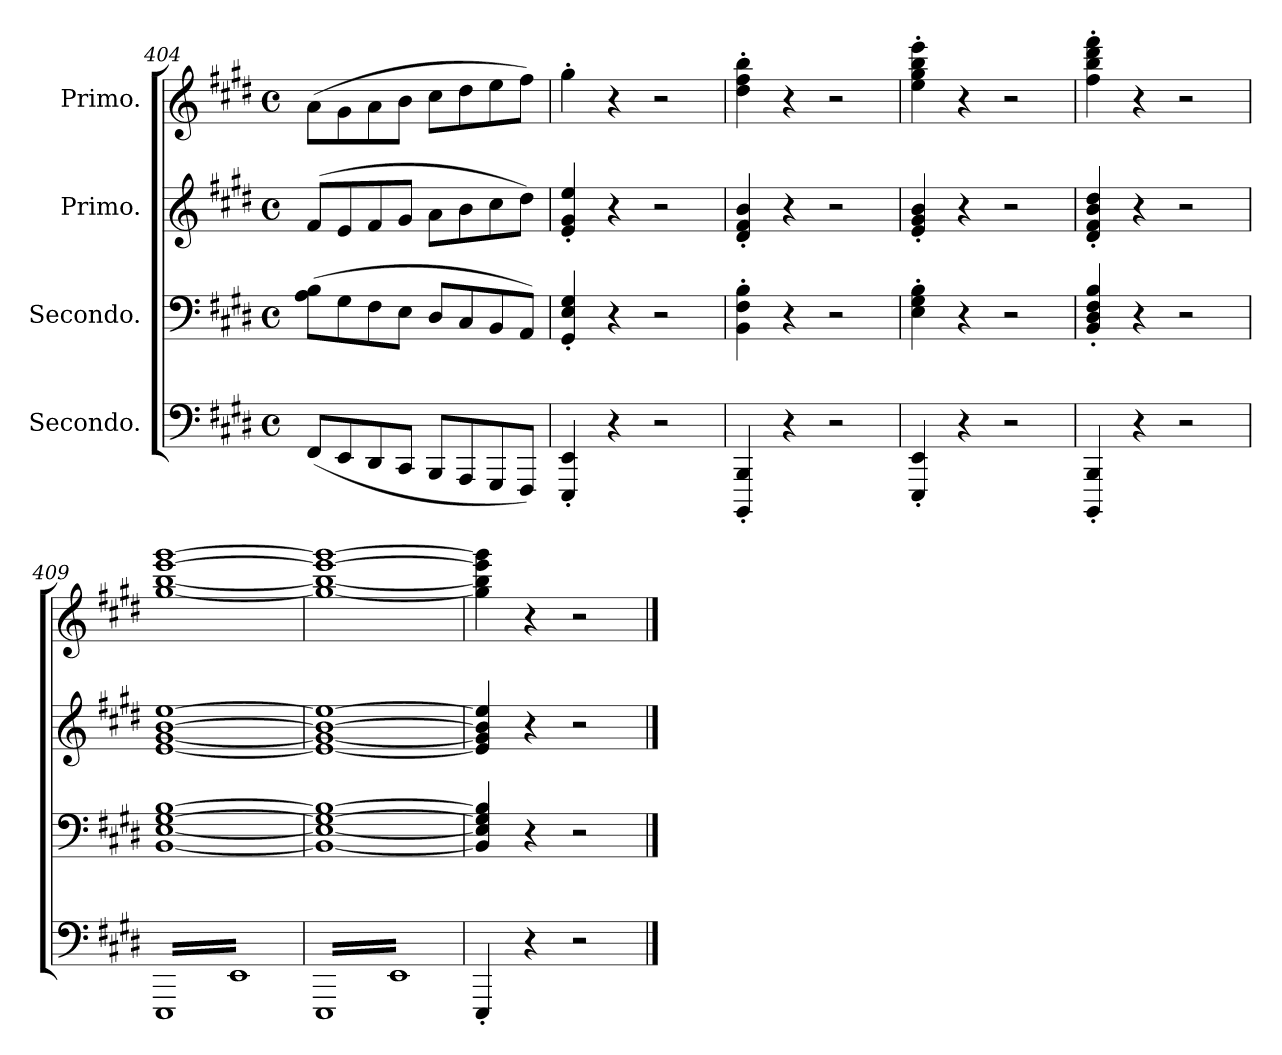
**kern	**kern	**kern	**kern
*part4	*part3	*part2	*part1
*staff4	*staff3	*staff2	*staff1
*I"Secondo.	*I"Secondo.	*I"Primo.	*I"Primo.
*clefF4	*clefF4	*clefG2	*clefG2
*k[f#c#g#d#]	*k[f#c#g#d#]	*k[f#c#g#d#]	*k[f#c#g#d#]
*M4/4	*M4/4	*M4/4	*M4/4
*met(c)	*met(c)	*met(c)	*met(c)
=404	=404	=404	=404
(8FF#/L	(8A\ 8B\L	(8f#/L	(8a\L
8EE/	8G#\	8e/	8g#\
8DD#/	8F#\	8f#/	8a\
8CC#/J	8E\J	8g#/J	8b\J
8BBB/L	8D#/L	8a\L	8cc#\L
8AAA/	8C#/	8b\	8dd#\
8GGG#/	8BB/	8cc#\	8ee\
8FFF#/J)	8AA/J)	8dd#\J)	8ff#\J)
=405	=405	=405	=405
4EEE'>/ 4EE'>/	4GG#'>/ 4E'>/ 4G#'>/	4e'>/ 4g#'>/ 4ee'>/	4gg#'\
4r	4r	4r	4r
2r	2r	2r	2r
=406	=406	=406	=406
4BBBB'>/ 4BBB'>/	4BB'\ 4F#'\ 4B'\	4d#'>/ 4f#'>/ 4b'>/	4dd#'\ 4ff#'\ 4bb'\
4r	4r	4r	4r
2r	2r	2r	2r
=407	=407	=407	=407
4EEE'>/ 4EE'>/	4E'\ 4G#'\ 4B'\	4e'>/ 4g#'>/ 4b'>/	4ee'\ 4gg#'\ 4bb'\ 4eee'\
4r	4r	4r	4r
2r	2r	2r	2r
=408	=408	=408	=408
4BBBB'>/ 4BBB'>/	4BB'>/ 4D#'>/ 4F#'>/ 4B'>/	4d#'>/ 4f#'>/ 4b'>/ 4dd#'>/	4ff#'\ 4bb'\ 4ddd#'\ 4fff#'\
4r	4r	4r	4r
2r	2r	2r	2r
=409	=409	=409	=409
*tremolo	*	*	*
16EEE/LL	[>1BB [>1E [1G# [1B	[>1e [>1g# [1b [1ee	[>1gg# [>1bb [1eee [1ggg#
16EE/	.	.	.
16EEE/	.	.	.
16EE/	.	.	.
16EEE/	.	.	.
16EE/	.	.	.
16EEE/	.	.	.
16EE/	.	.	.
16EEE/	.	.	.
16EE/	.	.	.
16EEE/	.	.	.
16EE/	.	.	.
16EEE/	.	.	.
16EE/	.	.	.
16EEE/	.	.	.
16EE/JJ	.	.	.
=410	=410	=410	=410
16EEE/LL	1BB_ 1E_ 1G#_ 1B_	1e_ 1g#_ 1b_ 1ee_	1gg#_ 1bb_ 1eee_ 1ggg#_
16EE/	.	.	.
16EEE/	.	.	.
16EE/	.	.	.
16EEE/	.	.	.
16EE/	.	.	.
16EEE/	.	.	.
16EE/	.	.	.
16EEE/	.	.	.
16EE/	.	.	.
16EEE/	.	.	.
16EE/	.	.	.
16EEE/	.	.	.
16EE/	.	.	.
16EEE/	.	.	.
16EE/JJ	.	.	.
*Xtremolo	*	*	*
=411	=411	=411	=411
4EEE'>/	4BB]/ 4E]/ 4G#]/ 4B]/	4e]/ 4g#]/ 4b]/ 4ee]/	4gg#]\ 4bb]\ 4eee]\ 4ggg#]\
.	.	.	.
.	.	.	.
.	.	.	.
4r	4r	4r	4r
.	.	.	.
.	.	.	.
.	.	.	.
2r	2r	2r	2r
==	==	==	==
*-	*-	*-	*-
